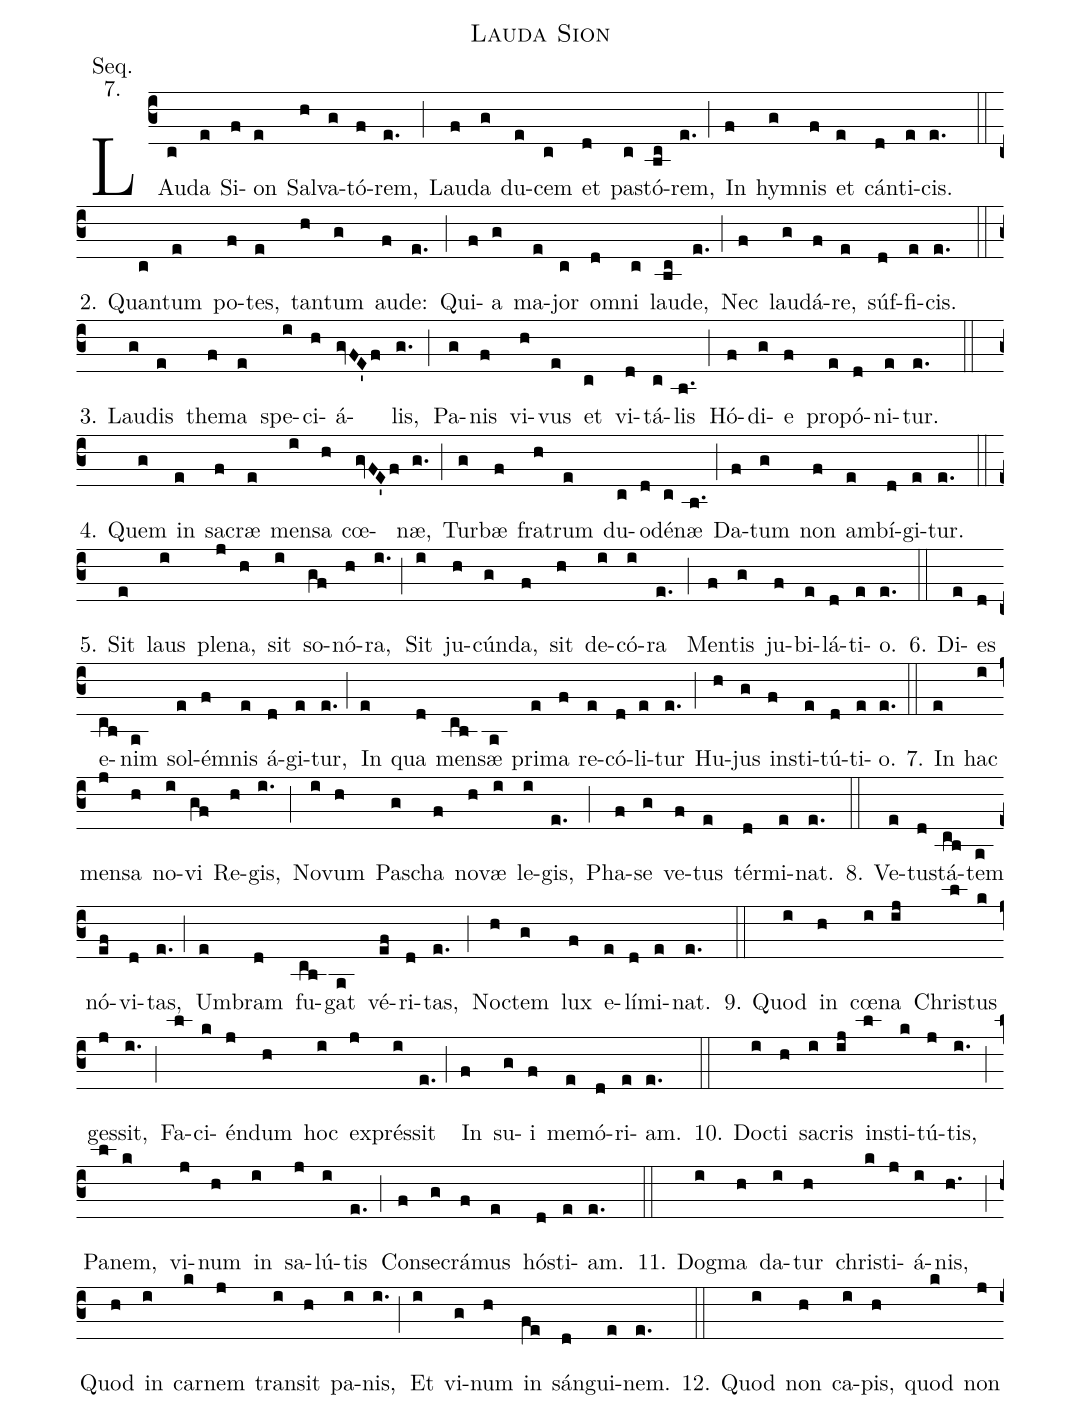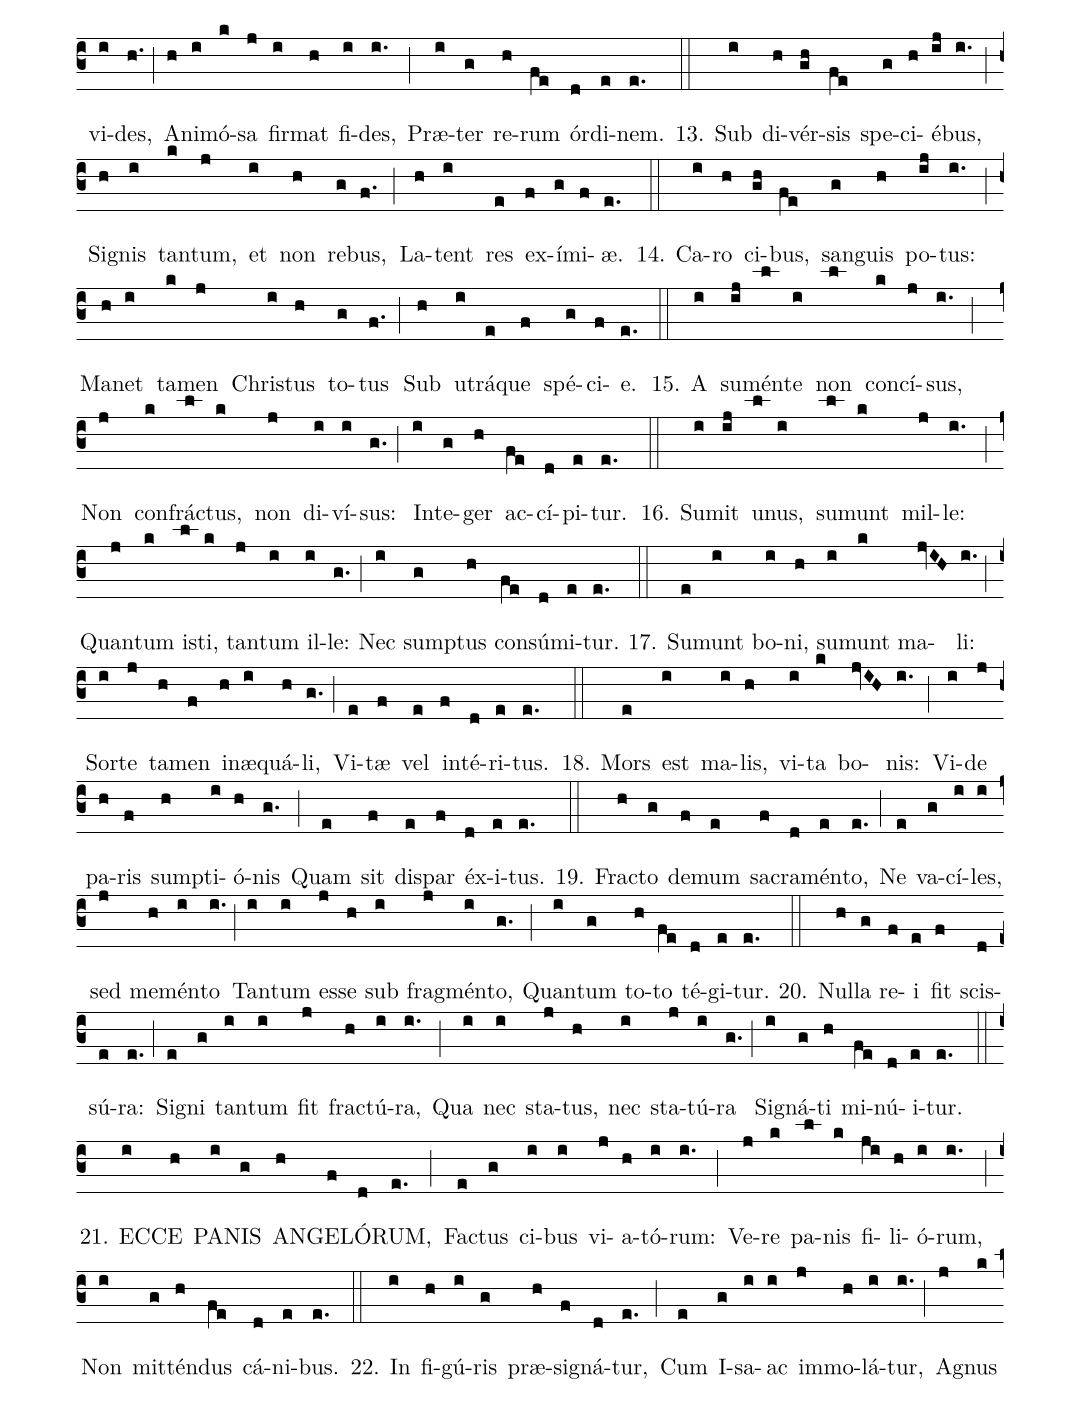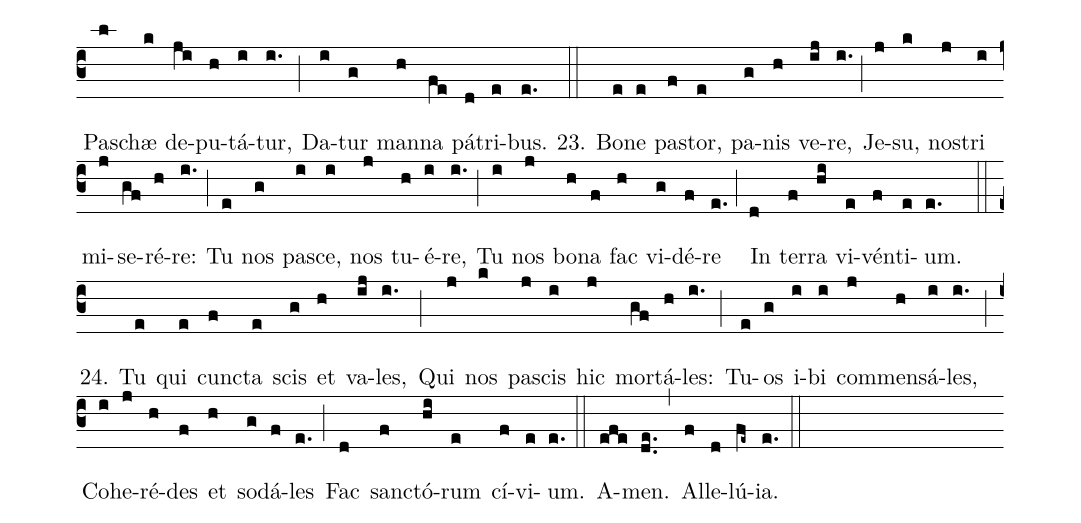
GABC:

name:Lauda Sion;
office-part:Sequentia;
mode:7;
annotation:Seq.;
annotation:7.;
%%
(c3) LAu(c)da(e) Si(f)on(e) Sal(h)va(g)tó(f)rem,(e.) (;) Lau(f)da(g) du(e)cem(c) et(d) pas(c)tó(bc)rem,(e.) (;) In(f) hym(g)nis(f) et(e) cán(d)ti(e)cis.(e.) (::)
2. Quan(c)tum(e) po(f)tes,(e) tan(h)tum(g) au(f)de:(e.) (;) Qui(f)a(g) ma(e)jor(c) o(d)mni(c) lau(bc)de,(e.) (;) Nec(f) lau(g)dá(f)re,(e) súf(d)fi(e)cis.(e.) (::)
3. Lau(g)dis(e) the(f)ma(e) spe(i)ci(h)á(gvFE'f)lis,(g.) (;) Pa(g)nis(f) vi(h)vus(e) et(c) vi(d)tá(c)lis(b.) (;) Hó(f)di(g)e(f) pro(e)pó(d)ni(e)tur.(e.) (::)
4. Quem(g) in(e) sa(f)cræ(e) men(i)sa(h) cœ(gvFE'f)næ,(g.) (;) Tur(g)bæ(f) fra(h)trum(e) du(c)o(d)dé(c)næ(b.) (;) Da(f)tum(g) non(f) am(e)bí(d)gi(e)tur.(e.) (::)
5. Sit(e) laus(i) ple(j)na,(h) sit(i) so(gf)nó(h)ra,(i.) (;) Sit(i) ju(h)cún(g)da,(f) sit(h) de(i)có(i)ra (e.)(;) Men(f)tis(g) ju(f)bi(e)lá(d)ti(e)o.(e.) (::)
6. Di(e)es(d) e(cb)nim(a) sol(e)ém(f)nis(e) á(d)gi(e)tur,(e.) (;) In(e) qua(d) men(cb)sæ(a) pri(e)ma(f) re(e)có(d)li(e)tur(e.) (;) Hu(h)jus(g) in(f)sti(e)tú(d)ti(e)o.(e.) (::)
7. In(e) hac(i) men(j)sa(h) no(i)vi(gf) Re(h)gis,(i.) (;) No(i)vum(h) Pa(g)scha(f) no(h)væ(i) le(i)gis,(e.) (;) Pha(f)se(g) ve(f)tus(e) tér(d)mi(e)nat.(e.) (::)
8. Ve(e)tus(d)tá(cb)tem(a) nó(ef)vi(d)tas,(e.) (;) Um(e)bram(d) fu(cb)gat(a) vé(ef)ri(d)tas,(e.) (;) Noc(h)tem(g) lux(f) e(e)lí(d)mi(e)nat.(e.) (::)
9. Quod(i) in(h) cœ(i)na(ij) Chri(l)stus(k) ges(j)sit,(i.) (;) Fa(l)ci(k)én(j)dum(h) hoc(i) ex(j)prés(i)sit(e.) (;) In(f) su(g)i(f) me(e)mó(d)ri(e)am.(e.) (::)
10. Doc(i)ti(h) sa(i)cris(ij) in(l)sti(k)tú(j)tis,(i.) (;) Pa(l)nem,(k) vi(j)num(h) in(i) sa(j)lú(i)tis(e.) (;) Con(f)se(g)crá(f)mus(e) hó(d)sti(e)am.(e.) (::)
11. Dog(i)ma(h) da(i)tur(h) chri(k)sti(j)á(i)nis,(h.) (;) Quod(h) in(i) car(k)nem(j) tran(i)sit(h) pa(i)nis,(i.) (;) Et(i) vi(g)num(h) in(fe) sán(d)gui(e)nem.(e.) (::)
12. Quod(i) non(h) ca(i)pis,(h) quod(k) non(j) vi(i)des,(h.) (;) A(h)ni(i)mó(k)sa(j) fir(i)mat(h) fi(i)des,(i.) (;) Præ(i)ter(g) re(h)rum(fe) ór(d)di(e)nem.(e.) (::)
13. Sub(i) di(h)vér(gh)sis(fe) spe(g)ci(h)é(ij)bus,(i.) (;) Si(h)gnis(i) tan(k)tum,(j) et(i) non(h) re(g)bus,(f.) (;) La(h)tent(i) res(e) ex(f)í(g)mi(f)æ.(e.) (::)
14. Ca(i)ro(h) ci(gh)bus,(fe) san(g)guis(h) po(ij)tus:(i.) (;) Ma(h)net(i) ta(k)men(j) Chri(i)stus(h) to(g)tus(f.) (;) Sub(h) u(i)trá(e)que(f) spé(g)ci(f)e.(e.) (::)
15. A(i) su(ij)mén(l)te(i) non(l) con(k)cí(j)sus,(i.) (;) Non(j) con(k)frá(l)ctus,(k) non(j) di(i)ví(i)sus:(g.) (;) In(i)te(g)ger(h) ac(fe)cí(d)pi(e)tur.(e.) (::)
16. Su(i)mit(ij) u(l)nus,(i) su(l)munt(k) mil(j)le:(i.) (;) Quan(j)tum(k) is(l)ti,(k) tan(j)tum(i) il(i)le:(g.) (;) Nec(i) sum(g)ptus(h) con(fe)sú(d)mi(e)tur.(e.) (::)
17. Su(e)munt(i) bo(i)ni,(h) su(i)munt(k) ma(jvIH)li:(i.) (;) Sor(i)te(j) ta(h)men(f) in(h)æ(i)quá(h)li,(g.) (;) Vi(e)tæ(f) vel(e) in(f)té(d)ri(e)tus.(e.) (::)
18. Mors(e) est(i) ma(i)lis,(h) vi(i)ta(k) bo(jvIH)nis:(i.) (;) Vi(i)de(j) pa(h)ris(f) sum(h)pti(i)ó(h)nis(g.) (;) Quam(e) sit(f) dis(e)par(f) éx(d)i(e)tus.(e.) (::)
19. Fra(h)cto(g) de(f)mum(e) sa(f)cra(d)mén(e)to,(e.) (;) Ne(e) va(g)cí(i)les,(i) sed(j) me(h)mén(i)to(i.) (;) Tan(i)tum(i) es(j)se(h) sub(i) frag(j)mén(i)to,(g.) (;) Quan(i)tum(g) to(h)to(fe) té(d)gi(e)tur.(e.) (::)
20. Nul(h)la(g) re(f)i(e) fit(f) scis(d)sú(e)ra:(e.) (;) Si(e)gni(g) tan(i)tum(i) fit(j) fra(h)ctú(i)ra,(i.) (;) Qua(i) nec(i) sta(j)tus,(h) nec(i) sta(j)tú(i)ra(g.) (;) Si(i)gná(g)ti(h) mi(fe)nú(d)i(e)tur.(e.) (::)
21. EC(i)CE(h) PA(i)NIS(g) AN(h)GE(f)LÓ(d)RUM,(e.) (;) Fac(e)tus(g) ci(i)bus(i) vi(j)a(h)tó(i)rum:(i.) (;) Ve(j)re(k) pa(l)nis(k) fi(ji)li(h)ó(i)rum,(i.) (;) Non(i) mit(g)tén(h)dus(fe) cá(d)ni(e)bus.(e.) (::)
22. In(i) fi(h)gú(i)ris(g) præ(h)si(f)gná(d)tur,(e.) (;) Cum(e) I(g)sa(i)ac(i) im(j)mo(h)lá(i)tur,(i.) (;) A(j)gnus(k) Pa(l)schæ(k) de(ji)pu(h)tá(i)tur,(i.) (;) Da(i)tur(g) man(h)na(fe) pá(d)tri(e)bus.(e.) (::)
23. Bo(e)ne(e) pa(f)stor,(e) pa(g)nis(h) ve(ij)re,(i.) (;) Je(j)su,(k) no(j)stri(i) mi(j)se(gf)ré(h)re:(i.) (;) Tu(e) nos(g) pa(i)sce,(i) nos(j) tu(h)é(i)re,(i.) (;) Tu(i) nos(j) bo(h)na(f) fac(h) vi(g)dé(f)re(e.) (;) In(d) ter(f)ra(hi) vi(e)vén(f)ti(e)um.(e.) (::)
24. Tu(e) qui(e) cun(f)cta(e) scis(g) et(h) va(ij)les,(i.) (;) Qui(j) nos(k) pa(j)scis(i) hic(j) mor(gf)tá(h)les:(i.) (;) Tu(e)os(g) i(i)bi(i) com(j)men(h)sá(i)les,(i.) (;) Co(i)he(j)ré(h)des(f) et(h) so(g)dá(f)les(e.) (;) Fac(d) san(f)ctó(hi)rum(e) cí(f)vi(e)um.(e.) (::)
A(efe)men.(de..) (,) Al(f)le(d)lú(fe~)ia.(e.) (::)
